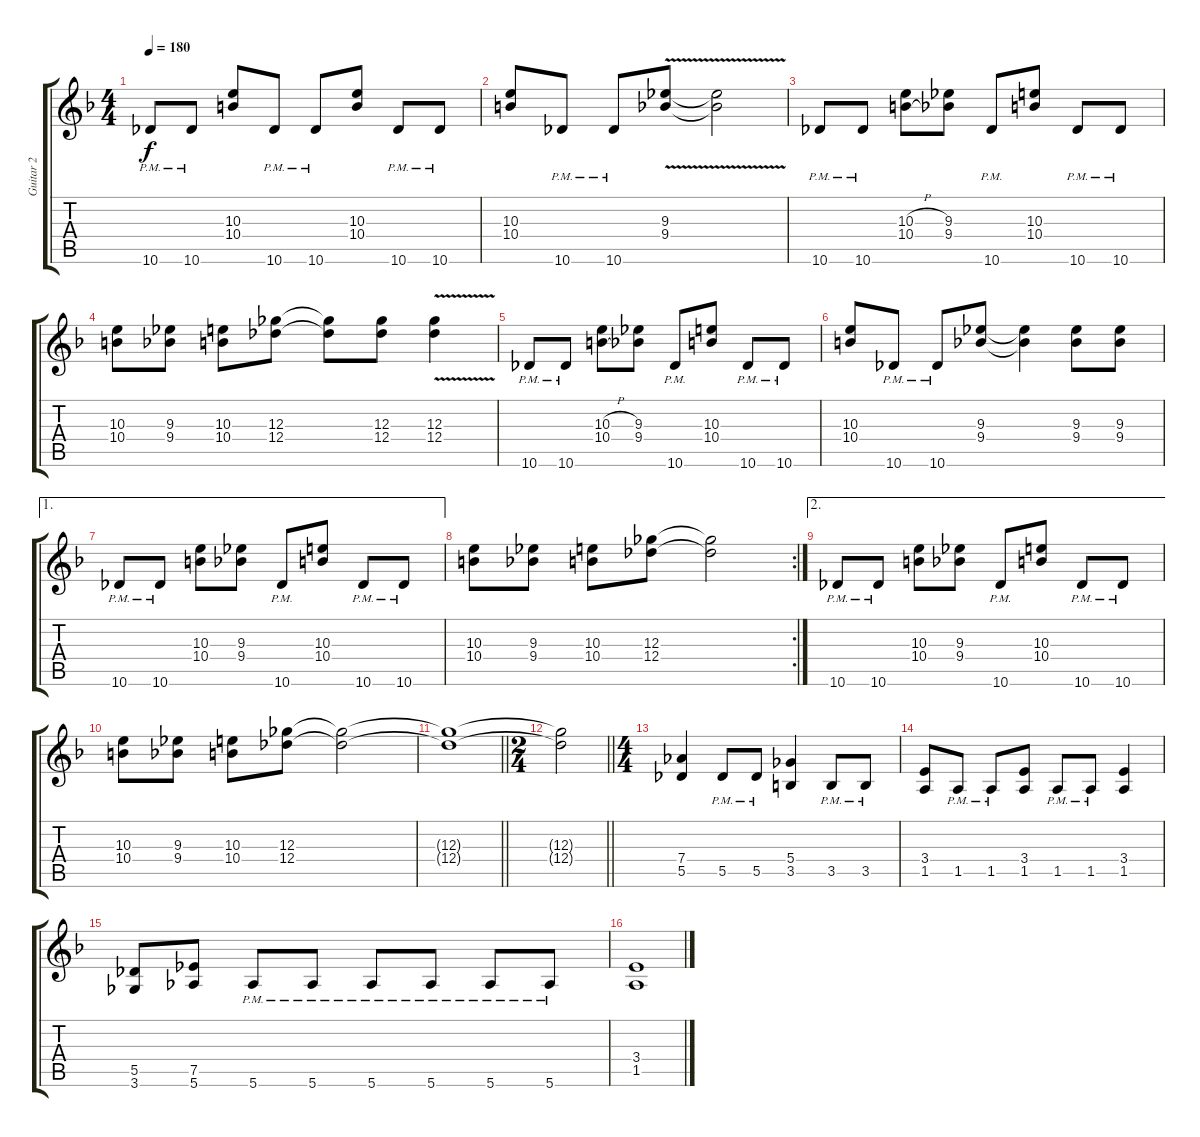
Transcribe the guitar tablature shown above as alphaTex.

\track ("Guitar 2" "Guitar 2") {instrument distortionguitar}
\staff {score tabs}
\tuning (Eb4 Bb3 Gb3 Db3 Ab2 Eb2) {hide}
\ts (4 4)
\tempo 180
\clef g2
\ks f
10.6{pm}.8{dy f instrument distortionguitar} 10.6{pm}.8 (10.3 10.4).8 10.6{pm}.8 10.6{pm}.8 (10.3 10.4).8 10.6{pm}.8 10.6{pm}.8 |
(10.3 10.4).8 10.6{pm}.8 10.6{pm}.8 (9.3{v} 9.4{v}).8 (9.3{t} 9.4{t}).2 |
10.6{pm}.8 10.6{pm}.8 (10.3{h} 10.4{h}).8 (9.3 9.4).8 10.6{pm}.8 (10.3 10.4).8 10.6{pm}.8 10.6{pm}.8 |
(10.3 10.4).8 (9.3 9.4).8 (10.3 10.4).8 (12.3 12.4).8 (12.3{t} 12.4{t}).8 (12.3 12.4).8 (12.3{v} 12.4{v}).4 |
10.6{pm}.8 10.6{pm}.8 (10.3{h} 10.4{h}).8 (9.3 9.4).8 10.6{pm}.8 (10.3 10.4).8 10.6{pm}.8 10.6{pm}.8 |
(10.3 10.4).8 10.6{pm}.8 10.6{pm}.8 (9.3 9.4).8 (9.3{t} 9.4{t}).4 (9.3 9.4).8 (9.3 9.4).8 |
\ae 1
10.6{pm}.8 10.6{pm}.8 (10.3 10.4).8 (9.3 9.4).8 10.6{pm}.8 (10.3 10.4).8 10.6{pm}.8 10.6{pm}.8 |
\rc 2
(10.3 10.4).8 (9.3 9.4).8 (10.3 10.4).8 (12.3 12.4).8 (12.3{t} 12.4{t}).2 |
\ae 2
10.6{pm}.8 10.6{pm}.8 (10.3 10.4).8 (9.3 9.4).8 10.6{pm}.8 (10.3 10.4).8 10.6{pm}.8 10.6{pm}.8 |
(10.3 10.4).8 (9.3 9.4).8 (10.3 10.4).8 (12.3 12.4).8 (12.3{t} 12.4{t}).2 |
\barLineRight lightlight
(12.3{t} 12.4{t}).1 |
\ts (2 4)
\barLineRight lightlight
(12.3{t} 12.4{t}).2 |
\ts (4 4)
(7.4 5.5).4 5.5{pm}.8 5.5{pm}.8 (5.4 3.5).4 3.5{pm}.8 3.5{pm}.8 |
(3.4 1.5).8 1.5{pm}.8 1.5{pm}.8 (3.4 1.5).8 1.5{pm}.8 1.5{pm}.8 (3.4 1.5).4 |
(5.5 3.6).8 (7.5 5.6).8 5.6{pm}.8 5.6{pm}.8 5.6{pm}.8 5.6{pm}.8 5.6{pm}.8 5.6{pm}.8 |
(3.4 1.5).1
